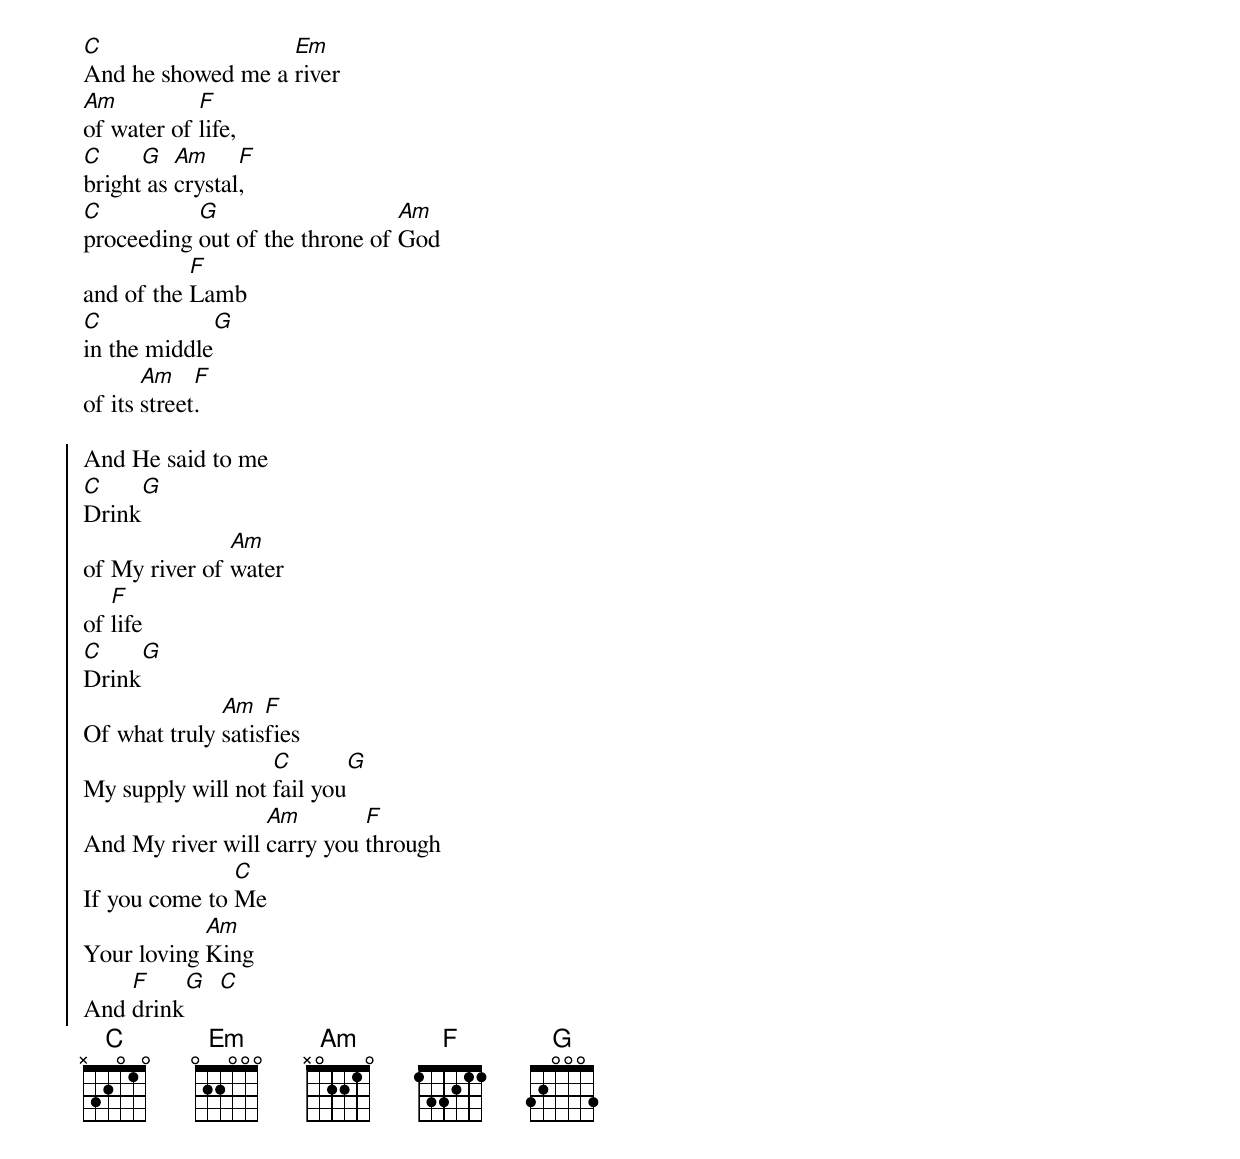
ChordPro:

[C]And he showed me a [Em]river
[Am]of water of [F]life,
[C]bright[G] as [Am]crystal[F],
[C]proceeding [G]out of the throne of [Am]God
and of the [F]Lamb
[C]in the middle[G]
of its [Am]street[F].

{start_of_chorus}
And He said to me
[C]Drink[G]
of My river of [Am]water
of [F]life
[C]Drink[G]
Of what truly [Am]satis[F]fies
My supply will not [C]fail you[G]
And My river will [Am]carry you [F]through
If you come to [C]Me
Your loving [Am]King
And [F]drink[G]  [C]
{end_of_chorus}
